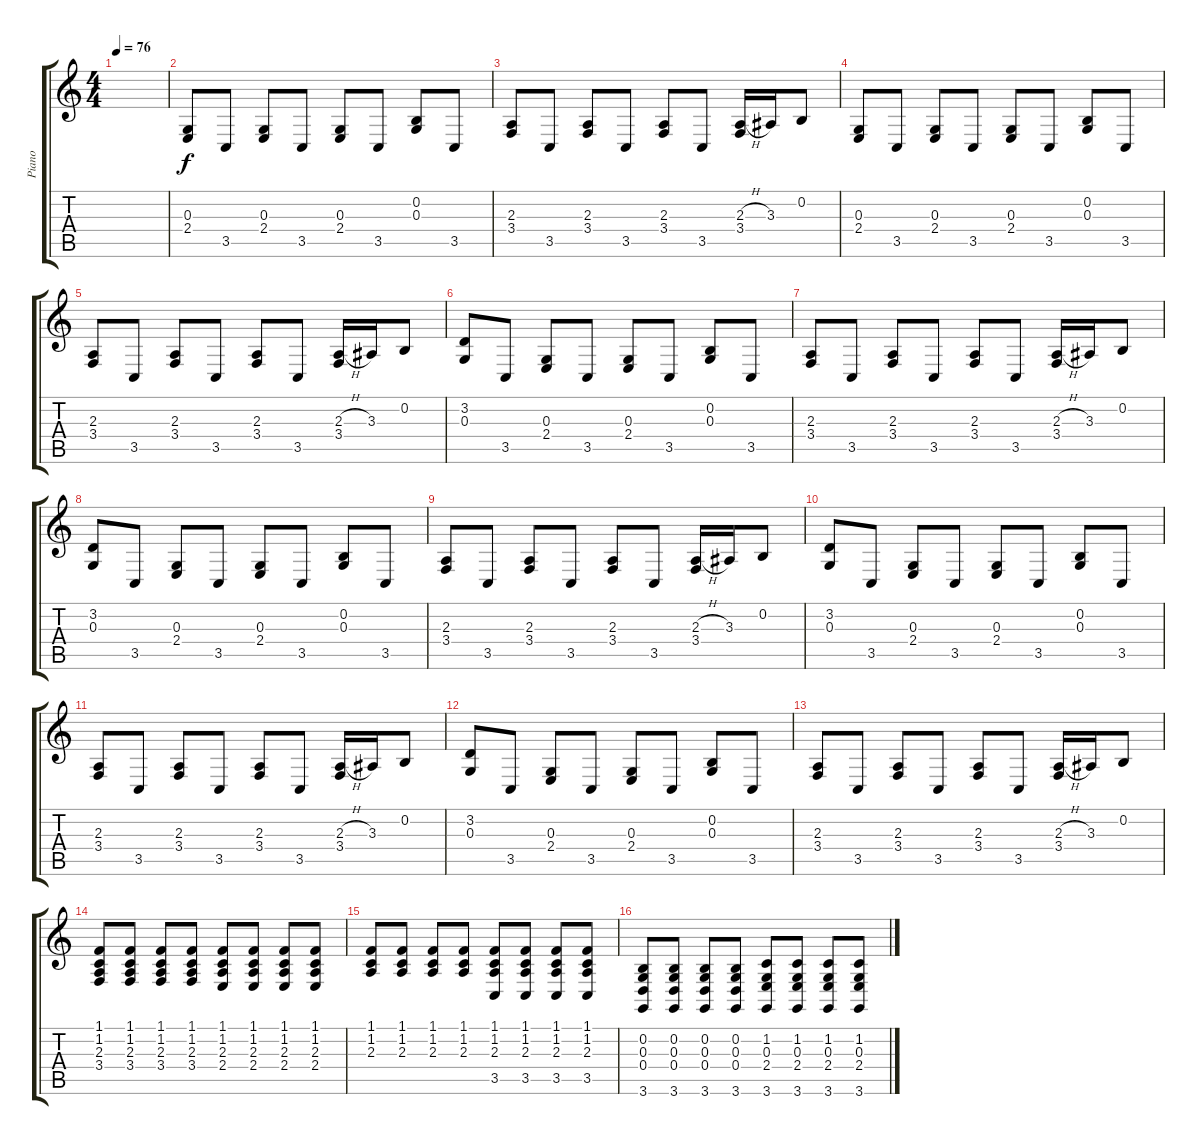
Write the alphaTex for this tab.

\track ("Piano" "Piano") {instrument acousticgrandpiano}
\staff {score tabs}
\tuning (E4 B3 G3 D3 A2 E2) {hide}
\ts (4 4)
\tempo 76
\clef g2
\ks c
|
(0.3 2.4).8 3.5.8 (0.3 2.4).8 3.5.8 (0.3 2.4).8 3.5.8 (0.2 0.3).8 3.5.8 |
(2.3 3.4).8 3.5.8 (2.3 3.4).8 3.5.8 (2.3 3.4).8 3.5.8 (2.3{h} 3.4).16 3.3.16 0.2.8 |
(0.3 2.4).8 3.5.8 (0.3 2.4).8 3.5.8 (0.3 2.4).8 3.5.8 (0.2 0.3).8 3.5.8 |
(2.3 3.4).8 3.5.8 (2.3 3.4).8 3.5.8 (2.3 3.4).8 3.5.8 (2.3{h} 3.4).16 3.3.16 0.2.8 |
(3.2 0.3).8 3.5.8 (0.3 2.4).8 3.5.8 (0.3 2.4).8 3.5.8 (0.2 0.3).8 3.5.8 |
(2.3 3.4).8 3.5.8 (2.3 3.4).8 3.5.8 (2.3 3.4).8 3.5.8 (2.3{h} 3.4).16 3.3.16 0.2.8 |
(3.2 0.3).8 3.5.8 (0.3 2.4).8 3.5.8 (0.3 2.4).8 3.5.8 (0.2 0.3).8 3.5.8 |
(2.3 3.4).8 3.5.8 (2.3 3.4).8 3.5.8 (2.3 3.4).8 3.5.8 (2.3{h} 3.4).16 3.3.16 0.2.8 |
(3.2 0.3).8 3.5.8 (0.3 2.4).8 3.5.8 (0.3 2.4).8 3.5.8 (0.2 0.3).8 3.5.8 |
(2.3 3.4).8 3.5.8 (2.3 3.4).8 3.5.8 (2.3 3.4).8 3.5.8 (2.3{h} 3.4).16 3.3.16 0.2.8 |
(3.2 0.3).8 3.5.8 (0.3 2.4).8 3.5.8 (0.3 2.4).8 3.5.8 (0.2 0.3).8 3.5.8 |
(2.3 3.4).8 3.5.8 (2.3 3.4).8 3.5.8 (2.3 3.4).8 3.5.8 (2.3{h} 3.4).16 3.3.16 0.2.8 |
(1.1 1.2 2.3 3.4).8 (1.1 1.2 2.3 3.4).8 (1.1 1.2 2.3 3.4).8 (1.1 1.2 2.3 3.4).8 (1.1 1.2 2.3 2.4).8 (1.1 1.2 2.3 2.4).8 (1.1 1.2 2.3 2.4).8 (1.1 1.2 2.3 2.4).8 |
(1.1 1.2 2.3).8 (1.1 1.2 2.3).8 (1.1 1.2 2.3).8 (1.1 1.2 2.3).8 (1.1 1.2 2.3 3.5).8 (1.1 1.2 2.3 3.5).8 (1.1 1.2 2.3 3.5).8 (1.1 1.2 2.3 3.5).8 |
(0.2 0.3 0.4 3.6).8 (0.2 0.3 0.4 3.6).8 (0.2 0.3 0.4 3.6).8 (0.2 0.3 0.4 3.6).8 (1.2 0.3 2.4 3.6).8 (1.2 0.3 2.4 3.6).8 (1.2 0.3 2.4 3.6).8 (1.2 0.3 2.4 3.6).8
